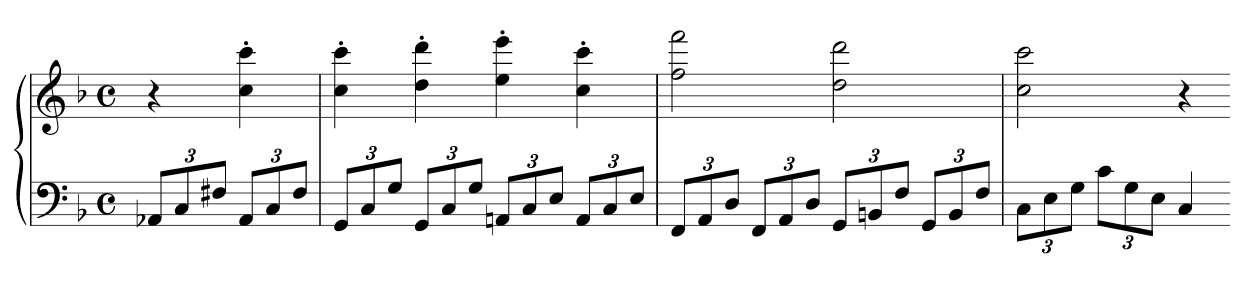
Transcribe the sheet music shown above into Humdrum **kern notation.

**kern	**kern
*part1	*part1
*staff2	*staff1
*clefF4	*clefG2
*k[b-]	*k[b-]
*F:	*F:
*M4/4	*M4/4
*met(c)	*met(c)
=	=
12AA-XL	4r
12C	.
12F#XJ	.
12AA-L	4cc' 4ccc'
12C	.
12F#J	.
=48	=48
12GGL	4cc' 4ccc'
12C	.
12GJ	.
12GGL	4dd' 4ddd'
12C	.
12GJ	.
12AAnL	4ee' 4eee'
12C	.
12EJ	.
12AAL	4cc' 4ccc'
12C	.
12EJ	.
=49	=49
12FFL	2ff 2fff
12AA	.
12DJ	.
12FFL	.
12AA	.
12DJ	.
12GGL	2dd 2ddd
12BBn	.
12FJ	.
12GGL	.
12BB	.
12FJ	.
=50	=50
12CL	2cc 2ccc
12E	.
12GJ	.
12cL	.
12G	.
12EJ	.
4C	4r
=-	=-
*-	*-
